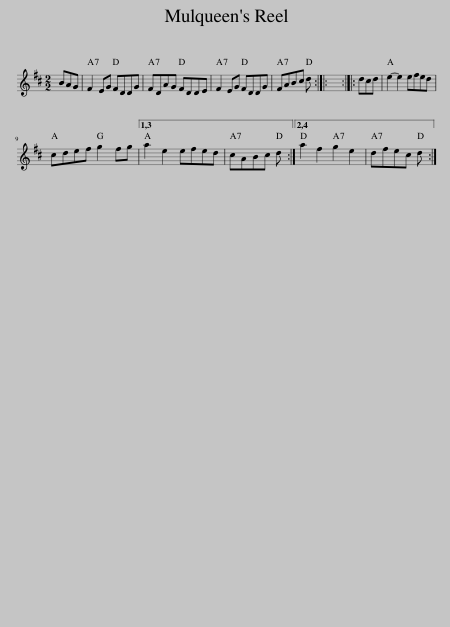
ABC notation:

X:1
L:1/8
M:2/2
I:linebreak $
K:D
V:1 treble
V:1
 BAG | F2 EG FDDG | FDAG FDDE | F2 EG FDDG | FABc d :: %5
 x8 :: dcd | e2- e2 efed |$ cdef g2 fg |1,3 a2 e2 efed | %10
 cABc d :|2,4 a2 f2 g2 e2 | dfec d :| %13
